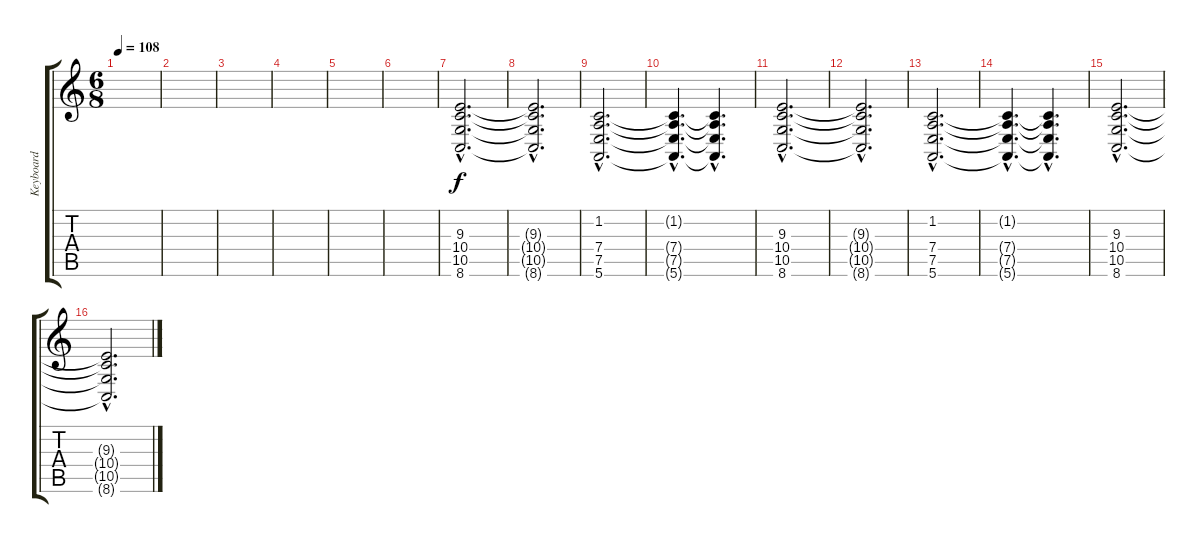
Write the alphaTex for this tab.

\track ("Keyboard" "Keyboard") {instrument pad4choir}
\staff {score tabs}
\tuning (E4 B3 G3 D3 A2 E2) {hide}
\ts (6 8)
\tempo 108
\clef g2
\ks c
|
|
|
|
|
|
(9.3{hac} 10.4{hac} 10.5{hac} 8.6{hac}).2{d} |
(9.3{hac t} 10.4{hac t} 10.5{hac t} 8.6{hac t}).2{d} |
(1.2{hac} 7.4{hac} 7.5{hac} 5.6{hac}).2{d} |
(1.2{hac t} 7.4{hac t} 7.5{hac t} 5.6{hac t}).4{d} (1.2{hac t} 7.4{hac t} 7.5{hac t} 5.6{hac t}).4{d} |
(9.3{hac} 10.4{hac} 10.5{hac} 8.6{hac}).2{d} |
(9.3{hac t} 10.4{hac t} 10.5{hac t} 8.6{hac t}).2{d} |
(1.2{hac} 7.4{hac} 7.5{hac} 5.6{hac}).2{d} |
(1.2{hac t} 7.4{hac t} 7.5{hac t} 5.6{hac t}).4{d} (1.2{hac t} 7.4{hac t} 7.5{hac t} 5.6{hac t}).4{d} |
(9.3{hac} 10.4{hac} 10.5{hac} 8.6{hac}).2{d} |
(9.3{hac t} 10.4{hac t} 10.5{hac t} 8.6{hac t}).2{d}
